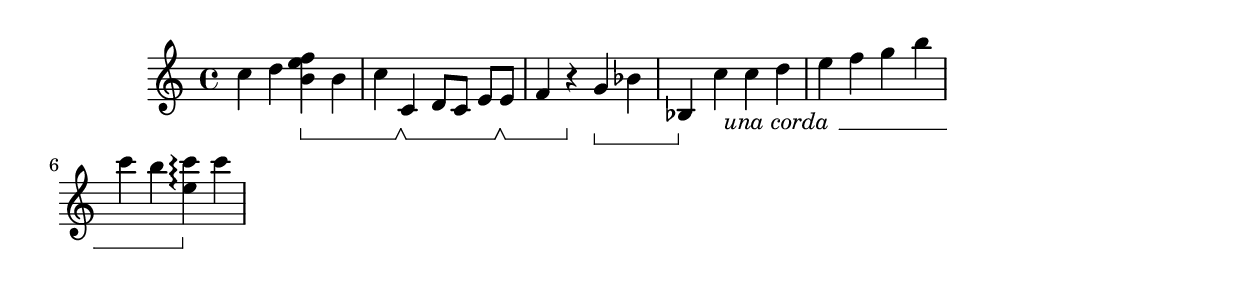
\version "2.14.0"

\header {

    texidoc = "The brackets of a piano pedal should start and end at
 the left side of the main note-column. If a note is shared between
 two brackets, these ends are flared.

At a line-break, there are no vertical endings.  " }

\score {
     \relative c'' {
        \set Staff.pedalSustainStyle = #'bracket

        c4 d <e f b,> \sustainOn b c c, \sustainOff \sustainOn  d8[ c]  e8[
            e \sustainOff \sustainOn]  f4 r \sustainOff
            g \sustainOn bes bes, \sustainOff c'

        \set Staff.pedalUnaCordaStyle = #'mixed

        c4 d \unaCorda e f g
        b  | \break c b <c e,>\arpeggio \treCorde c
    }
    \layout { ragged-right = ##t }
}
